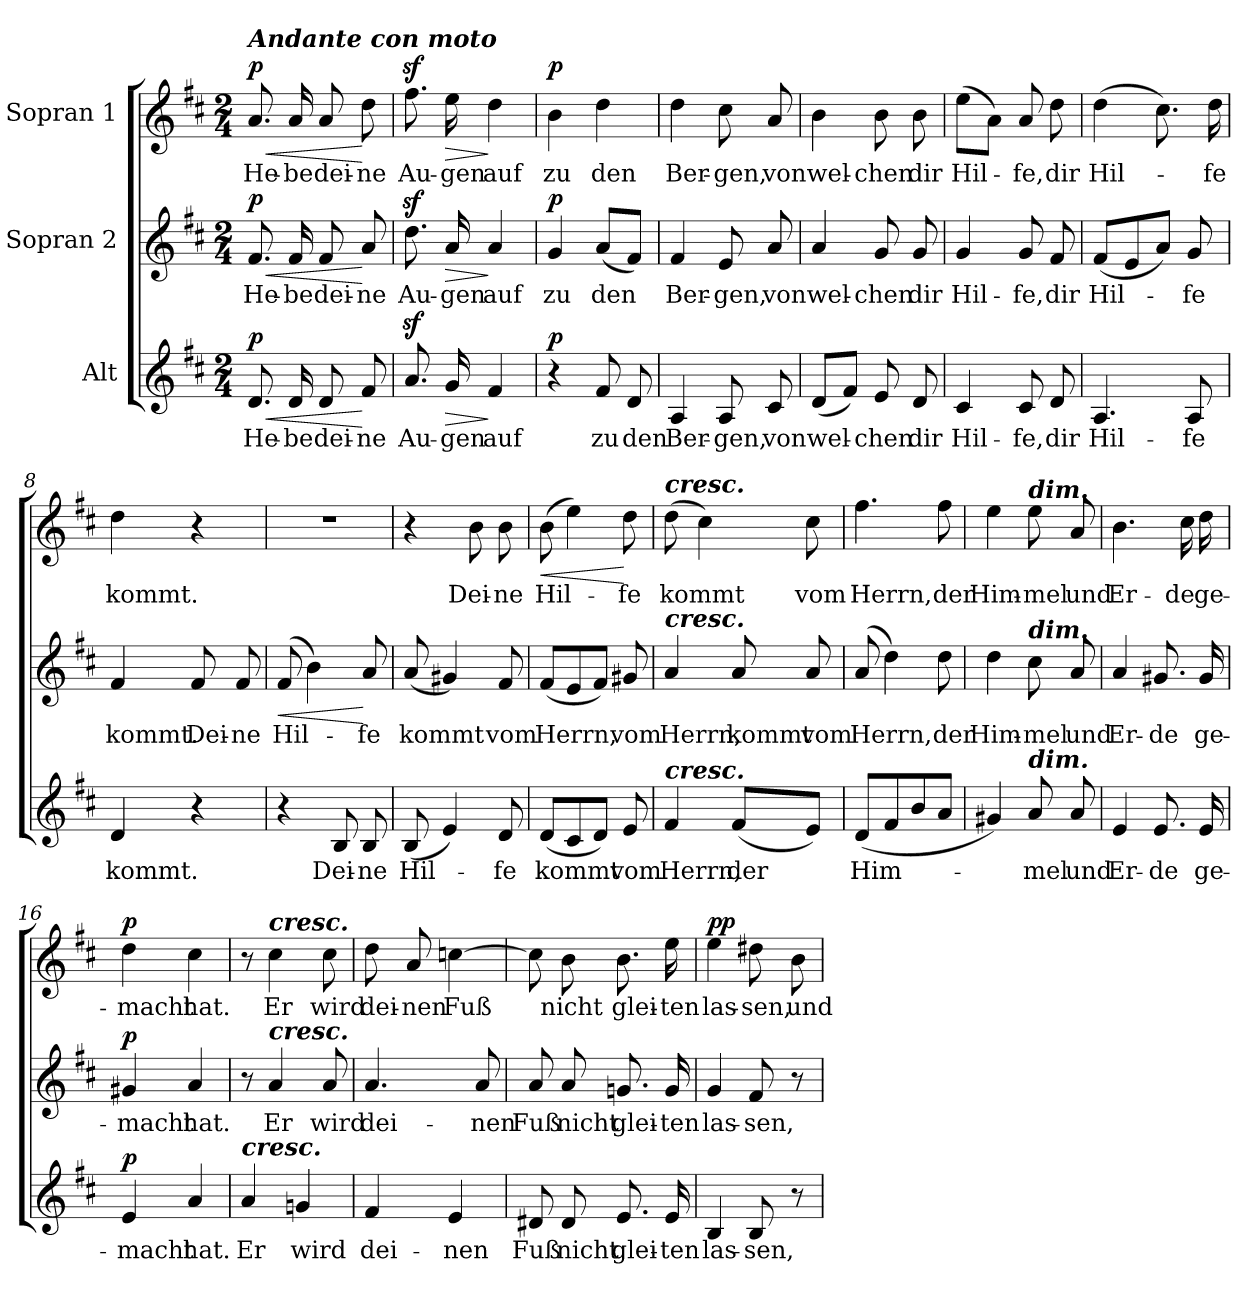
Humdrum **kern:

**kern	**text	**dynam	**kern	**text	**dynam	**kern	**text	**dynam
*part3	*part3	*part3	*part2	*part2	*part2	*part1	*part1	*part1
*staff3	*staff3	*staff3	*staff2	*staff2	*staff2	*staff1	*staff1	*staff1
*I"Alt	*	*	*I"Sopran 2	*	*	*I"Sopran 1	*	*
*clefG2	*	*	*clefG2	*	*	*clefG2	*	*
*k[f#c#]	*	*	*k[f#c#]	*	*	*k[f#c#]	*	*
*D:	*	*	*D:	*	*	*D:	*	*
*M2/4	*	*	*M2/4	*	*	*M2/4	*	*
=1	=1	=1	=1	=1	=1	=1	=1	=1
!	!	!	!	!	!	!LO:TX:a:Bi:t=Andante con moto	!	!
!	!	!LO:HP:b	!	!	!LO:HP:b	!	!	!LO:HP:b
!	!	!LO:DY:n=1:a	!	!	!LO:DY:n=1:a	!	!	!LO:DY:n=1:a
8.d/	He-	< p	8.f#/	He-	< p	8.a/	He-	< p
16d/	-be	.	16f#/	-be	.	16a/	-be	.
8d/	dei-	.	8f#/	dei-	.	8a/	dei-	.
8f#/	-ne	[	8a/	-ne	[	8dd\	-ne	[
=2	=2	=2	=2	=2	=2	=2	=2	=2
8.az>/	Au-	.	8.ddz>\	Au-	.	8.ff#z>\	Au-	.
!	!	!LO:HP:b	!	!	!LO:HP:b	!	!	!LO:HP:b
16g/	-gen	>	16a/	-gen	>	16ee\	-gen	>
4f#/	auf	]	4a/	auf	]	4dd\	auf	]
=3	=3	=3	=3	=3	=3	=3	=3	=3
!	!	!LO:DY:a	!	!	!LO:DY:a	!	!	!LO:DY:a
4r	.	p	4g/	zu	p	4b\	zu	p
8f#/	zu	.	(8a/L	den	.	4dd\	den	.
8d/	den	.	8f#/J)	.	.	.	.	.
=4	=4	=4	=4	=4	=4	=4	=4	=4
4A/	Ber-	.	4f#/	Ber-	.	4dd\	Ber-	.
8A/	-gen,	.	8e/	-gen,	.	8cc#\	-gen,	.
8c#/	von	.	8a/	von	.	8a/	von	.
=5	=5	=5	=5	=5	=5	=5	=5	=5
(8d/L	wel-	.	4a/	wel-	.	4b\	wel-	.
8f#/J)	.	.	.	.	.	.	.	.
8e/	-chen	.	8g/	-chen	.	8b\	-chen	.
8d/	dir	.	8g/	dir	.	8b\	dir	.
=6	=6	=6	=6	=6	=6	=6	=6	=6
4c#/	Hil-	.	4g/	Hil-	.	(8ee\L	Hil-	.
.	.	.	.	.	.	8a\J)	.	.
8c#/	-fe,	.	8g/	-fe,	.	8a/	-fe,	.
8d/	dir	.	8f#/	dir	.	8dd\	dir	.
!!LO:LB:g=z
=7	=7	=7	=7	=7	=7	=7	=7	=7
4.A/	Hil-	.	(8f#/L	Hil-	.	(>4dd\	Hil-	.
.	.	.	8e/	.	.	.	.	.
.	.	.	8a/J)	.	.	8.cc#\)	.	.
8A/	-fe	.	8g/	-fe	.	.	.	.
.	.	.	.	.	.	16dd\	-fe	.
=8	=8	=8	=8	=8	=8	=8	=8	=8
4d/	kommt.	.	4f#/	kommt.	.	4dd\	kommt.	.
4r	.	.	8f#/	Dei-	.	4r	.	.
.	.	.	8f#/	-ne	.	.	.	.
=9	=9	=9	=9	=9	=9	=9	=9	=9
!	!	!	!	!	!LO:HP:b	!	!	!
4r	.	.	(>8f#/	Hil-	<	2r	.	.
.	.	.	4b\)	.	.	.	.	.
8B/	Dei-	.	.	.	.	.	.	.
8B/	-ne	.	8a/	-fe	[	.	.	.
=10	=10	=10	=10	=10	=10	=10	=10	=10
(8B/	Hil-	.	(8a/	kommt	.	4r	.	.
4e/)	.	.	4g#X/)	.	.	.	.	.
.	.	.	.	.	.	8b\	Dei-	.
8d/	-fe	.	8f#/	vom	.	8b\	-ne	.
=11	=11	=11	=11	=11	=11	=11	=11	=11
!	!	!	!	!	!	!	!	!LO:HP:b
(8d/L	kommt	.	(8f#/L	Herrn,	.	(>8b\	Hil-	<
8c#/	.	.	8e/	.	.	4ee\)	.	.
8d/J)	.	.	8f#/J)	.	.	.	.	.
8e/	vom	.	8g#X/	vom	.	8dd\	-fe	[
!!LO:LB:g=z
=12	=12	=12	=12	=12	=12	=12	=12	=12
!	!	!	!	!	!	!LO:TX:a:Bi:t=cresc.	!	!
!	!	!	!LO:TX:a:Bi:t=cresc.	!	!	!	!	!
!LO:TX:a:Bi:t=cresc.	!	!	!	!	!	!	!	!
4f#/	Herrn,	.	4a/	Herrn,	.	(>8dd\	kommt	.
.	.	.	.	.	.	4cc#\)	.	.
(8f#/L	der	.	8a/	kommt	.	.	.	.
8e/J)	.	.	8a/	vom	.	8cc#\	vom	.
=13	=13	=13	=13	=13	=13	=13	=13	=13
(8d/L	Him-	.	(>8a/	Herrn,	.	4.ff#\	Herrn,	.
8f#/	.	.	4dd\)	.	.	.	.	.
8b/	.	.	.	.	.	.	.	.
8a/J	.	.	8dd\	der	.	8ff#\	der	.
=14	=14	=14	=14	=14	=14	=14	=14	=14
4g#X/)	.	.	4dd\	Him-	.	4ee\	Him-	.
!	!	!	!	!	!	!LO:TX:a:Bi:t=dim.	!	!
!	!	!	!LO:TX:a:Bi:t=dim.	!	!	!	!	!
!LO:TX:a:Bi:t=dim.	!	!	!	!	!	!	!	!
8a/	-mel	.	8cc#\	-mel	.	8ee\	-mel	.
8a/	und	.	8a/	und	.	8a/	und	.
=15	=15	=15	=15	=15	=15	=15	=15	=15
4e/	Er-	.	4a/	Er-	.	4.b\	Er-	.
8.e/	-de	.	8.g#X/	-de	.	.	.	.
.	.	.	.	.	.	16cc#\	-de	.
16e/	ge-	.	16g#/	ge-	.	16dd\	ge-	.
=16	=16	=16	=16	=16	=16	=16	=16	=16
!	!	!LO:DY:a	!	!	!LO:DY:a	!	!	!LO:DY:a
4e/	-macht	p	4g#X/	-macht	p	4dd\	-macht	p
4a/	hat.	.	4a/	hat.	.	4cc#\	hat.	.
=17	=17	=17	=17	=17	=17	=17	=17	=17
!LO:TX:a:Bi:t=cresc.	!	!	!	!	!	!	!	!
4a/	Er	.	8r	.	.	8r	.	.
!	!	!	!	!	!	!LO:TX:a:Bi:t=cresc.	!	!
!	!	!	!LO:TX:a:Bi:t=cresc.	!	!	!	!	!
.	.	.	4a/	Er	.	4cc#\	Er	.
4gn/	wird	.	.	.	.	.	.	.
.	.	.	8a/	wird	.	8cc#\	wird	.
!!LO:PB:g=z
=18	=18	=18	=18	=18	=18	=18	=18	=18
4f#/	dei-	.	4.a/	dei-	.	8dd\	dei-	.
.	.	.	.	.	.	8a/	-nen	.
4e/	-nen	.	.	.	.	[4ccn\	Fuß	.
.	.	.	8a/	-nen	.	.	.	.
=19	=19	=19	=19	=19	=19	=19	=19	=19
8d#X/	Fuß	.	8a/	Fuß	.	8cc\]	.	.
8d#/	nicht	.	8a/	nicht	.	8b\	nicht	.
8.e/	glei-	.	8.gn/	glei-	.	8.b\	glei-	.
16e/	-ten	.	16g/	-ten	.	16ee\	-ten	.
=20	=20	=20	=20	=20	=20	=20	=20	=20
!	!	!	!	!	!	!	!	!LO:DY:a
4B/	las-	.	4g/	las-	.	4ee\	las-	pp
8B/	-sen,	.	8f#/	-sen,	.	8dd#X\	-sen,	.
8r	.	.	8r	.	.	8b\	und	.
=	=	=	=	=	=	=	=	=
*-	*-	*-	*-	*-	*-	*-	*-	*-
